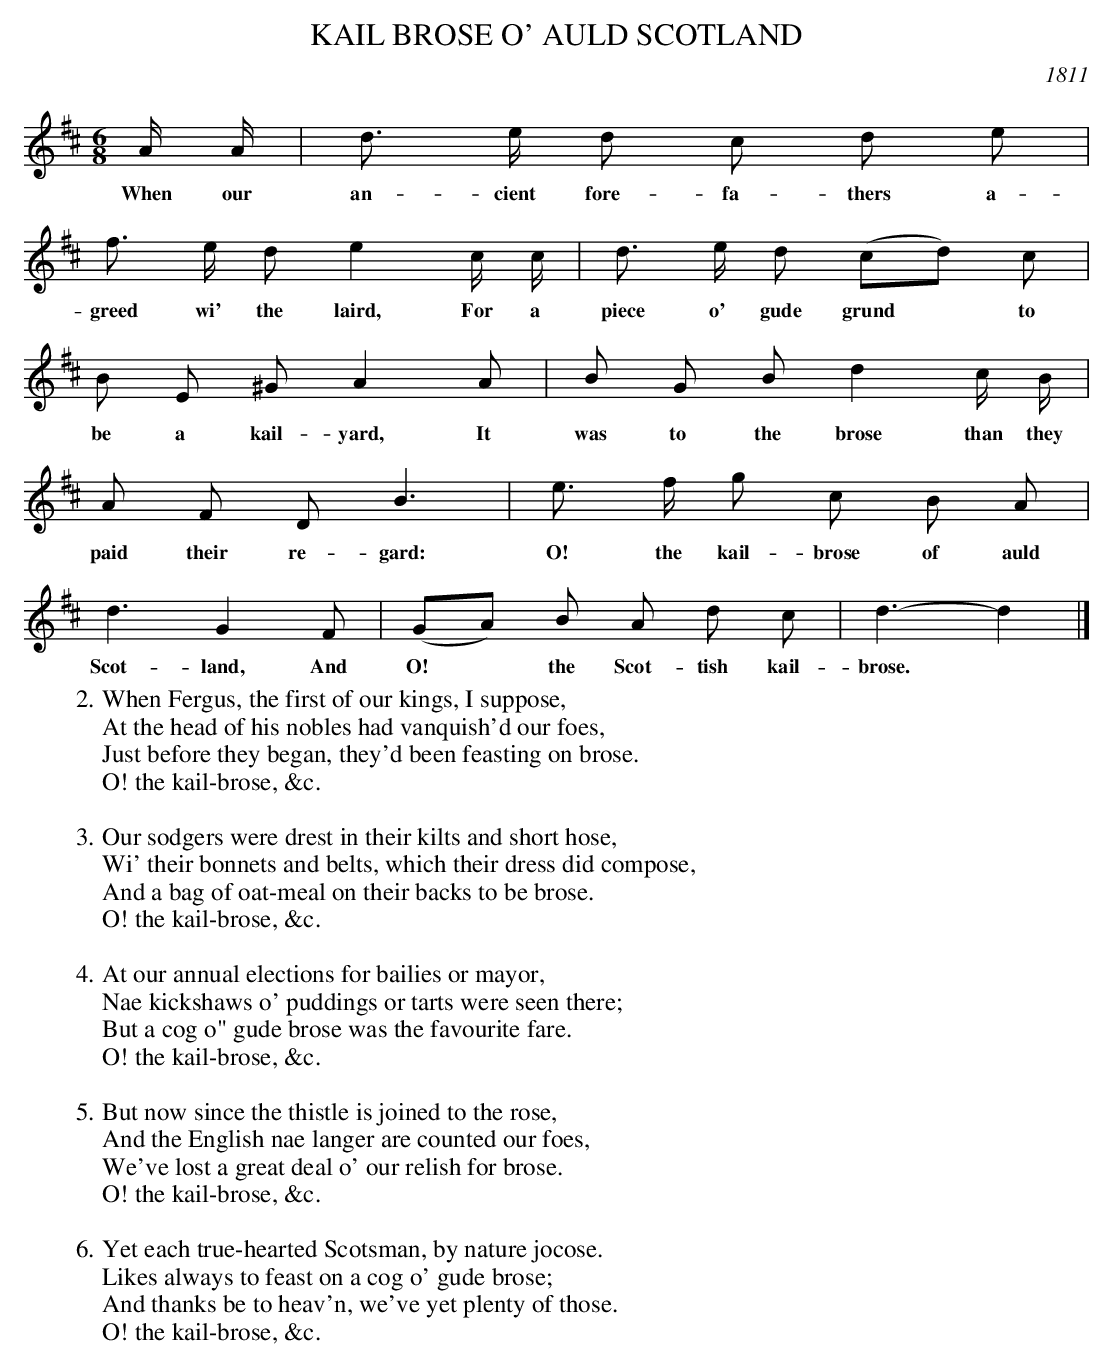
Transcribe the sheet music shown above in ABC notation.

X:1
T: KAIL BROSE O' AULD SCOTLAND
O: 1811
M: 6/8
L: 1/8
K: D
A/ A/ | d> e d c d e |
w: When our an-cient fore-fa-thers a-
f> e d e2 c/ c/ | d> e d (cd) c |
w: greed wi' the laird, For a piece o' gude grund* to
B E ^G A2 A | B G B d2 c/ B/ |
w: be a kail-yard, It was to the brose than they
A F D B3 | e> f g c B A |
w: paid their re-gard: O! the kail-brose of auld
d3 G2 F | (GA) B A d c | d3- d2 |]
w: Scot-land, And O!* the Scot-tish kail-brose.*
W:2.When Fergus, the first of our kings, I suppose,
W:  At the head of his nobles had vanquish'd our foes,
W:  Just before they began, they'd been feasting on brose.
W:      O! the kail-brose, &c.
W:
W:3.Our sodgers were drest in their kilts and short hose,
W:  Wi' their bonnets and belts, which their dress did compose,
W:  And a bag of oat-meal on their backs to be brose.
W:      O! the kail-brose, &c.
W:
W:4.At our annual elections for bailies or mayor,
W:  Nae kickshaws o' puddings or tarts were seen there;
W:  But a cog o" gude brose was the favourite fare.
W:      O! the kail-brose, &c.
W:
W:5.But now since the thistle is joined to the rose,
W:  And the English nae langer are counted our foes,
W:  We've lost a great deal o' our relish for brose.
W:      O! the kail-brose, &c.
W:
W:6.Yet each true-hearted Scotsman, by nature jocose.
W:  Likes always to feast on a cog o' gude brose;
W:  And thanks be to heav'n, we've yet plenty of those.
W:      O! the kail-brose, &c.

X
